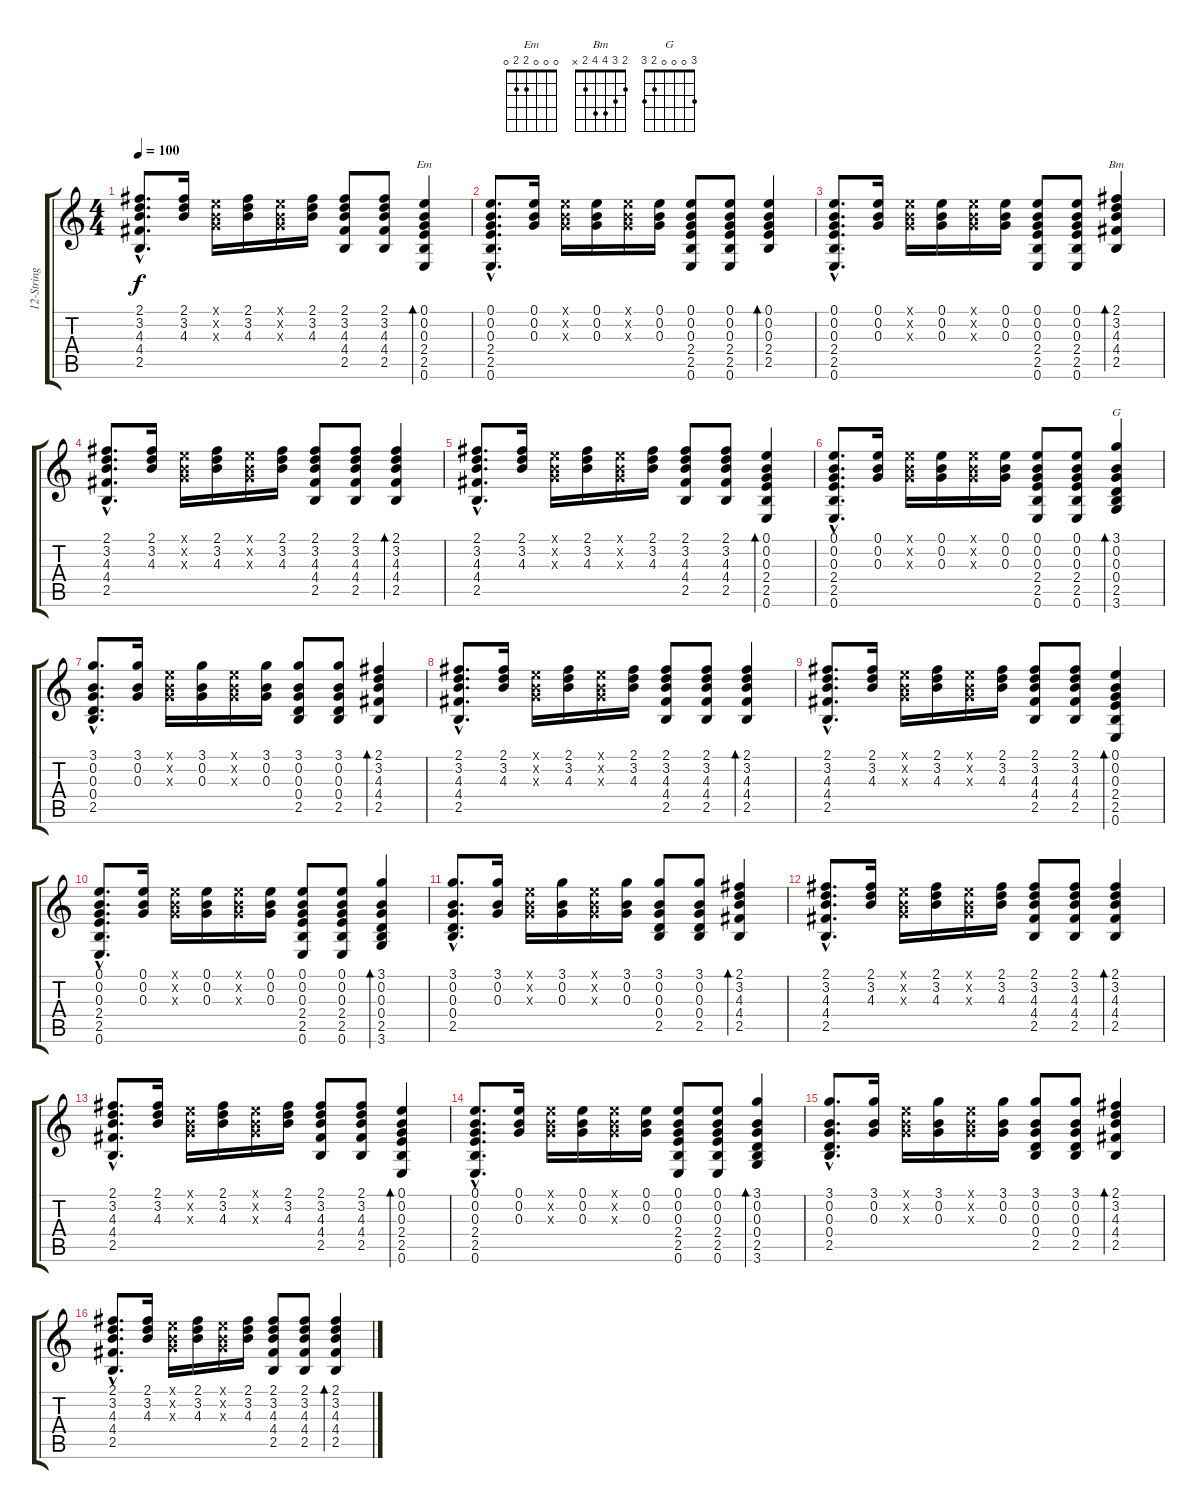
\track ("12-String Guitar" "12-String ") {instrument acousticguitarnylon}
\staff {score tabs}
\tuning (E4 B3 G3 D3 A2 E2) {hide}
\chord ("Em" 0 0 0 2 2 0)
\chord ("Bm" 2 3 4 4 2 x)
\chord ("G" 3 0 0 0 2 3)
\ts (4 4)
\tempo 100
\clef g2
\ks c
(2.1{hac} 3.2{hac} 4.3{hac} 4.4{hac} 2.5{hac}).8{d dy f} (2.1 3.2 4.3).16 (0.1{x} 0.2{x} 0.3{x}).16 (2.1 3.2 4.3).16 (0.1{x} 0.2{x} 0.3{x}).16 (2.1 3.2 4.3).16 (2.1 3.2 4.3 4.4 2.5).8 (2.1 3.2 4.3 4.4 2.5).8 (0.1 0.2 0.3 2.4 2.5 0.6).4{bd 60 ch "Em"} |
(0.1{hac} 0.2{hac} 0.3{hac} 2.4{hac} 2.5{hac} 0.6{hac}).8{d} (0.1 0.2 0.3).16 (0.1{x} 0.2{x} 0.3{x}).16 (0.1 0.2 0.3).16 (0.1{x} 0.2{x} 0.3{x}).16 (0.1 0.2 0.3).16 (0.1 0.2 0.3 2.4 2.5 0.6).8 (0.1 0.2 0.3 2.4 2.5 0.6).8 (0.1 0.2 0.3 2.4 2.5).4{bd 60} |
(0.1{hac} 0.2{hac} 0.3{hac} 2.4{hac} 2.5{hac} 0.6{hac}).8{d} (0.1 0.2 0.3).16 (0.1{x} 0.2{x} 0.3{x}).16 (0.1 0.2 0.3).16 (0.1{x} 0.2{x} 0.3{x}).16 (0.1 0.2 0.3).16 (0.1 0.2 0.3 2.4 2.5 0.6).8 (0.1 0.2 0.3 2.4 2.5 0.6).8 (2.1 3.2 4.3 4.4 2.5).4{bd 60 ch "Bm"} |
(2.1{hac} 3.2{hac} 4.3{hac} 4.4{hac} 2.5{hac}).8{d} (2.1 3.2 4.3).16 (0.1{x} 0.2{x} 0.3{x}).16 (2.1 3.2 4.3).16 (0.1{x} 0.2{x} 0.3{x}).16 (2.1 3.2 4.3).16 (2.1 3.2 4.3 4.4 2.5).8 (2.1 3.2 4.3 4.4 2.5).8 (2.1 3.2 4.3 4.4 2.5).4{bd 60} |
(2.1{hac} 3.2{hac} 4.3{hac} 4.4{hac} 2.5{hac}).8{d} (2.1 3.2 4.3).16 (0.1{x} 0.2{x} 0.3{x}).16 (2.1 3.2 4.3).16 (0.1{x} 0.2{x} 0.3{x}).16 (2.1 3.2 4.3).16 (2.1 3.2 4.3 4.4 2.5).8 (2.1 3.2 4.3 4.4 2.5).8 (0.1 0.2 0.3 2.4 2.5 0.6).4{bd 60} |
(0.1{hac} 0.2{hac} 0.3{hac} 2.4{hac} 2.5{hac} 0.6{hac}).8{d} (0.1 0.2 0.3).16 (0.1{x} 0.2{x} 0.3{x}).16 (0.1 0.2 0.3).16 (0.1{x} 0.2{x} 0.3{x}).16 (0.1 0.2 0.3).16 (0.1 0.2 0.3 2.4 2.5 0.6).8 (0.1 0.2 0.3 2.4 2.5 0.6).8 (3.1 0.2 0.3 0.4 2.5 3.6).4{bd 60 ch "G"} |
(3.1{hac} 0.2{hac} 0.3{hac} 0.4{hac} 2.5{hac}).8{d} (3.1 0.2 0.3).16 (0.1{x} 0.2{x} 0.3{x}).16 (3.1 0.2 0.3).16 (0.1{x} 0.2{x} 0.3{x}).16 (3.1 0.2 0.3).16 (3.1 0.2 0.3 0.4 2.5).8 (3.1 0.2 0.3 0.4 2.5).8 (2.1 3.2 4.3 4.4 2.5).4{bd 60} |
(2.1{hac} 3.2{hac} 4.3{hac} 4.4{hac} 2.5{hac}).8{d} (2.1 3.2 4.3).16 (0.1{x} 0.2{x} 0.3{x}).16 (2.1 3.2 4.3).16 (0.1{x} 0.2{x} 0.3{x}).16 (2.1 3.2 4.3).16 (2.1 3.2 4.3 4.4 2.5).8 (2.1 3.2 4.3 4.4 2.5).8 (2.1 3.2 4.3 4.4 2.5).4{bd 60} |
(2.1{hac} 3.2{hac} 4.3{hac} 4.4{hac} 2.5{hac}).8{d} (2.1 3.2 4.3).16 (0.1{x} 0.2{x} 0.3{x}).16 (2.1 3.2 4.3).16 (0.1{x} 0.2{x} 0.3{x}).16 (2.1 3.2 4.3).16 (2.1 3.2 4.3 4.4 2.5).8 (2.1 3.2 4.3 4.4 2.5).8 (0.1 0.2 0.3 2.4 2.5 0.6).4{bd 60} |
(0.1{hac} 0.2{hac} 0.3{hac} 2.4{hac} 2.5{hac} 0.6{hac}).8{d} (0.1 0.2 0.3).16 (0.1{x} 0.2{x} 0.3{x}).16 (0.1 0.2 0.3).16 (0.1{x} 0.2{x} 0.3{x}).16 (0.1 0.2 0.3).16 (0.1 0.2 0.3 2.4 2.5 0.6).8 (0.1 0.2 0.3 2.4 2.5 0.6).8 (3.1 0.2 0.3 0.4 2.5 3.6).4{bd 60} |
(3.1{hac} 0.2{hac} 0.3{hac} 0.4{hac} 2.5{hac}).8{d} (3.1 0.2 0.3).16 (0.1{x} 0.2{x} 0.3{x}).16 (3.1 0.2 0.3).16 (0.1{x} 0.2{x} 0.3{x}).16 (3.1 0.2 0.3).16 (3.1 0.2 0.3 0.4 2.5).8 (3.1 0.2 0.3 0.4 2.5).8 (2.1 3.2 4.3 4.4 2.5).4{bd 60} |
(2.1{hac} 3.2{hac} 4.3{hac} 4.4{hac} 2.5{hac}).8{d} (2.1 3.2 4.3).16 (0.1{x} 0.2{x} 0.3{x}).16 (2.1 3.2 4.3).16 (0.1{x} 0.2{x} 0.3{x}).16 (2.1 3.2 4.3).16 (2.1 3.2 4.3 4.4 2.5).8 (2.1 3.2 4.3 4.4 2.5).8 (2.1 3.2 4.3 4.4 2.5).4{bd 60} |
(2.1{hac} 3.2{hac} 4.3{hac} 4.4{hac} 2.5{hac}).8{d} (2.1 3.2 4.3).16 (0.1{x} 0.2{x} 0.3{x}).16 (2.1 3.2 4.3).16 (0.1{x} 0.2{x} 0.3{x}).16 (2.1 3.2 4.3).16 (2.1 3.2 4.3 4.4 2.5).8 (2.1 3.2 4.3 4.4 2.5).8 (0.1 0.2 0.3 2.4 2.5 0.6).4{bd 60} |
(0.1{hac} 0.2{hac} 0.3{hac} 2.4{hac} 2.5{hac} 0.6{hac}).8{d} (0.1 0.2 0.3).16 (0.1{x} 0.2{x} 0.3{x}).16 (0.1 0.2 0.3).16 (0.1{x} 0.2{x} 0.3{x}).16 (0.1 0.2 0.3).16 (0.1 0.2 0.3 2.4 2.5 0.6).8 (0.1 0.2 0.3 2.4 2.5 0.6).8 (3.1 0.2 0.3 0.4 2.5 3.6).4{bd 60} |
(3.1{hac} 0.2{hac} 0.3{hac} 0.4{hac} 2.5{hac}).8{d} (3.1 0.2 0.3).16 (0.1{x} 0.2{x} 0.3{x}).16 (3.1 0.2 0.3).16 (0.1{x} 0.2{x} 0.3{x}).16 (3.1 0.2 0.3).16 (3.1 0.2 0.3 0.4 2.5).8 (3.1 0.2 0.3 0.4 2.5).8 (2.1 3.2 4.3 4.4 2.5).4{bd 60} |
(2.1{hac} 3.2{hac} 4.3{hac} 4.4{hac} 2.5{hac}).8{d} (2.1 3.2 4.3).16 (0.1{x} 0.2{x} 0.3{x}).16 (2.1 3.2 4.3).16 (0.1{x} 0.2{x} 0.3{x}).16 (2.1 3.2 4.3).16 (2.1 3.2 4.3 4.4 2.5).8 (2.1 3.2 4.3 4.4 2.5).8 (2.1 3.2 4.3 4.4 2.5).4{bd 60}
